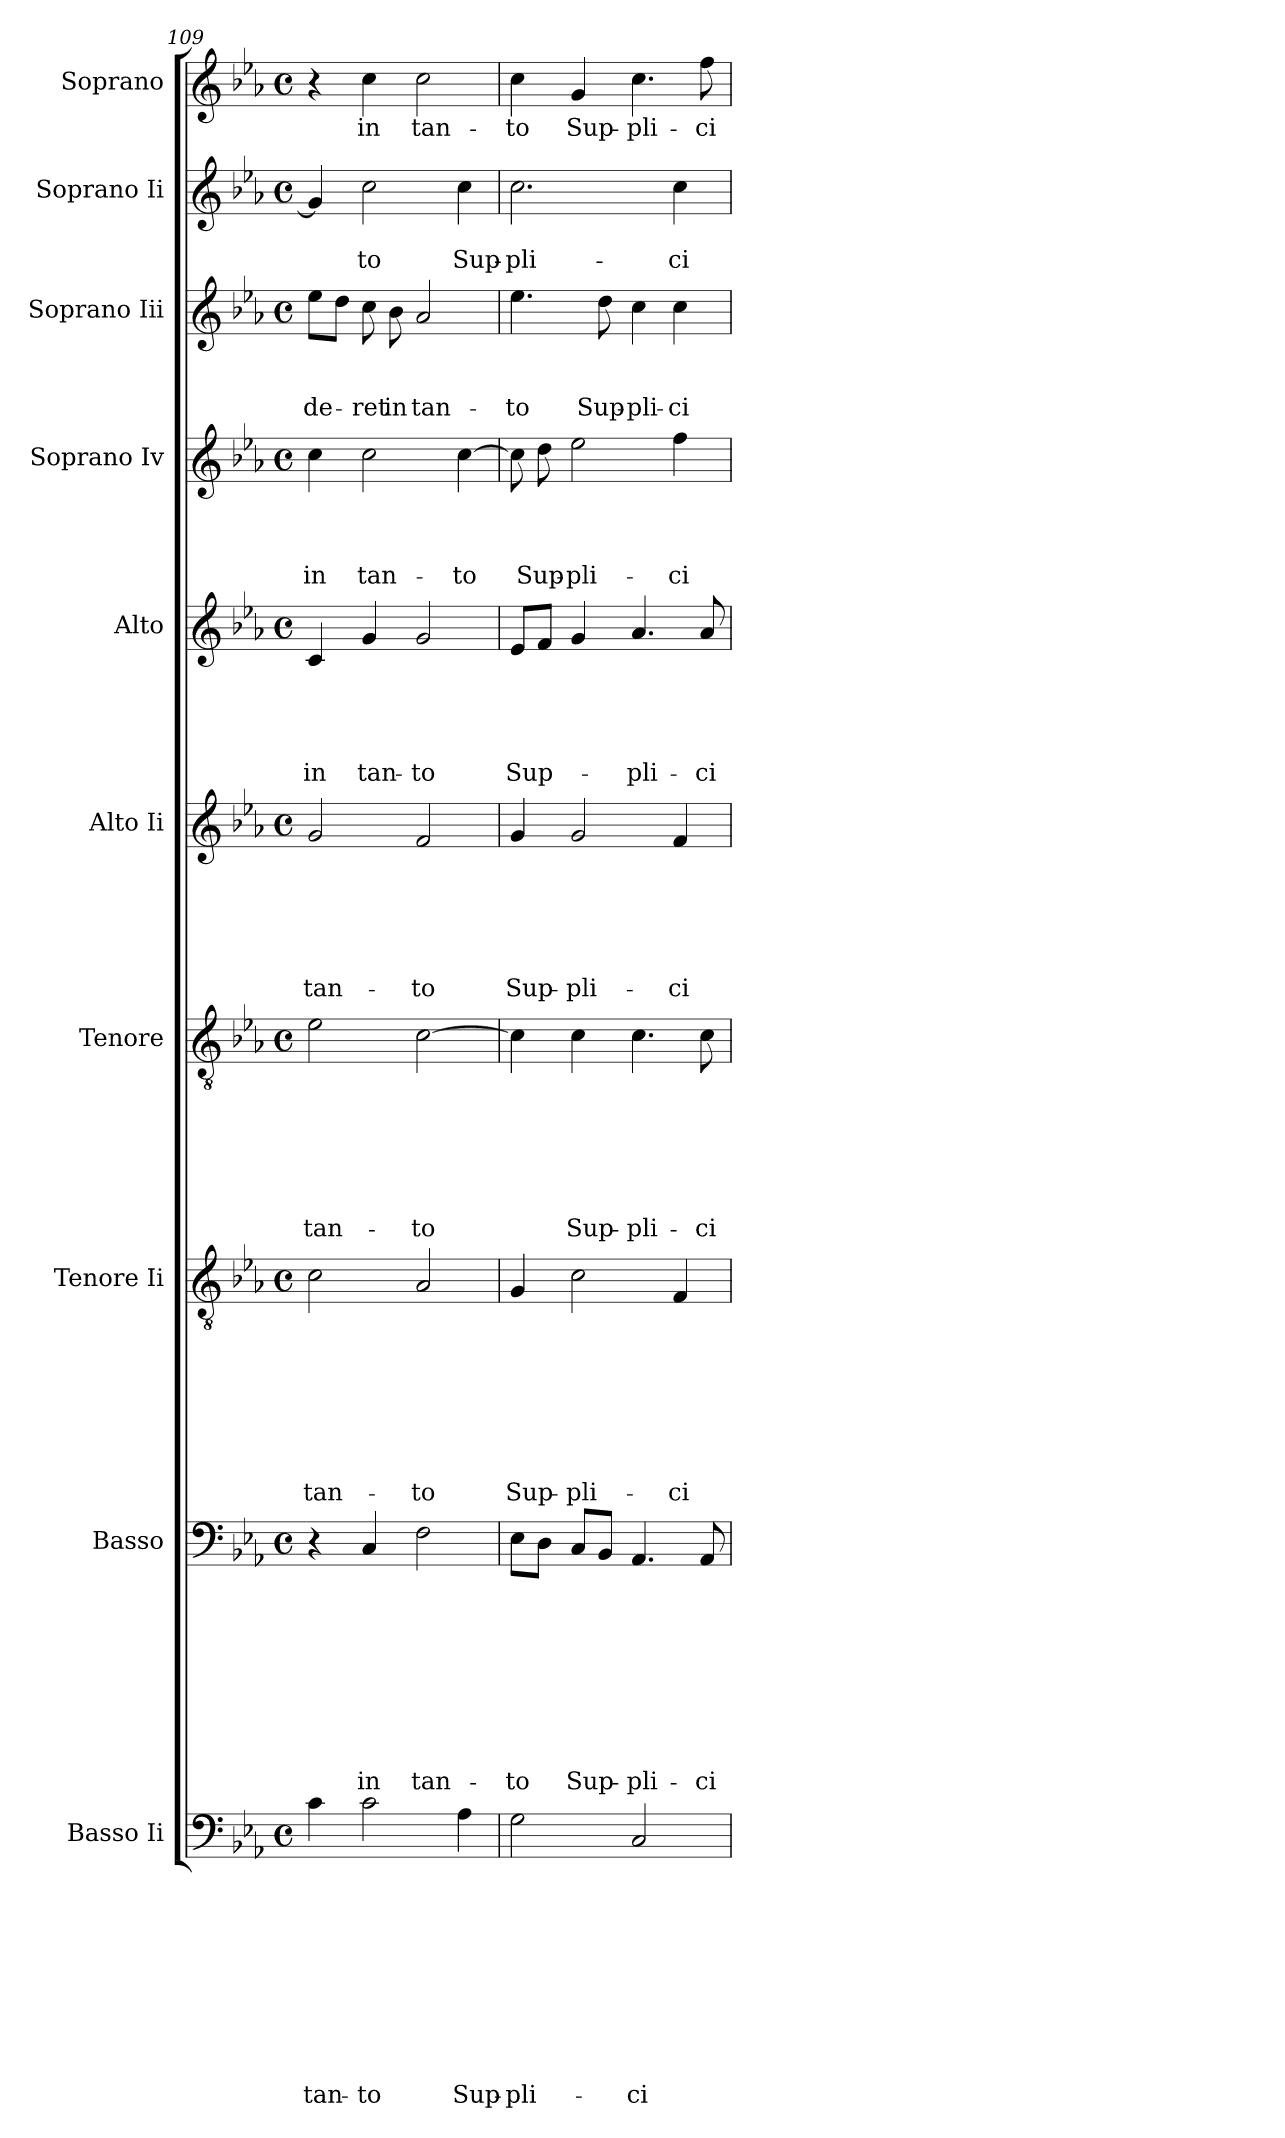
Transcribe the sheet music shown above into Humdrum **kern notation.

**kern	**text	**text	**text	**text	**text	**text	**text	**text	**text	**text	**kern	**text	**text	**text	**text	**text	**text	**text	**text	**text	**kern	**text	**text	**text	**text	**text	**text	**text	**text	**kern	**text	**text	**text	**text	**text	**text	**text	**kern	**text	**text	**text	**text	**text	**text	**kern	**text	**text	**text	**text	**text	**kern	**text	**text	**text	**text	**kern	**text	**text	**text	**kern	**text	**text	**kern	**text
*part10	*part10	*part10	*part10	*part10	*part10	*part10	*part10	*part10	*part10	*part10	*part9	*part9	*part9	*part9	*part9	*part9	*part9	*part9	*part9	*part9	*part8	*part8	*part8	*part8	*part8	*part8	*part8	*part8	*part8	*part7	*part7	*part7	*part7	*part7	*part7	*part7	*part7	*part6	*part6	*part6	*part6	*part6	*part6	*part6	*part5	*part5	*part5	*part5	*part5	*part5	*part4	*part4	*part4	*part4	*part4	*part3	*part3	*part3	*part3	*part2	*part2	*part2	*part1	*part1
*staff10	*staff10	*staff10	*staff10	*staff10	*staff10	*staff10	*staff10	*staff10	*staff10	*staff10	*staff9	*staff9	*staff9	*staff9	*staff9	*staff9	*staff9	*staff9	*staff9	*staff9	*staff8	*staff8	*staff8	*staff8	*staff8	*staff8	*staff8	*staff8	*staff8	*staff7	*staff7	*staff7	*staff7	*staff7	*staff7	*staff7	*staff7	*staff6	*staff6	*staff6	*staff6	*staff6	*staff6	*staff6	*staff5	*staff5	*staff5	*staff5	*staff5	*staff5	*staff4	*staff4	*staff4	*staff4	*staff4	*staff3	*staff3	*staff3	*staff3	*staff2	*staff2	*staff2	*staff1	*staff1
*I"Basso Ii	*	*	*	*	*	*	*	*	*	*	*I"Basso	*	*	*	*	*	*	*	*	*	*I"Tenore Ii	*	*	*	*	*	*	*	*	*I"Tenore	*	*	*	*	*	*	*	*I"Alto Ii	*	*	*	*	*	*	*I"Alto	*	*	*	*	*	*I"Soprano Iv	*	*	*	*	*I"Soprano Iii	*	*	*	*I"Soprano Ii	*	*	*I"Soprano	*
*clefF4	*	*	*	*	*	*	*	*	*	*	*clefF4	*	*	*	*	*	*	*	*	*	*clefGv2	*	*	*	*	*	*	*	*	*clefGv2	*	*	*	*	*	*	*	*clefG2	*	*	*	*	*	*	*clefG2	*	*	*	*	*	*clefG2	*	*	*	*	*clefG2	*	*	*	*clefG2	*	*	*clefG2	*
*k[b-e-a-]	*	*	*	*	*	*	*	*	*	*	*k[b-e-a-]	*	*	*	*	*	*	*	*	*	*k[b-e-a-]	*	*	*	*	*	*	*	*	*k[b-e-a-]	*	*	*	*	*	*	*	*k[b-e-a-]	*	*	*	*	*	*	*k[b-e-a-]	*	*	*	*	*	*k[b-e-a-]	*	*	*	*	*k[b-e-a-]	*	*	*	*k[b-e-a-]	*	*	*k[b-e-a-]	*
*E-:	*	*	*	*	*	*	*	*	*	*	*E-:	*	*	*	*	*	*	*	*	*	*E-:	*	*	*	*	*	*	*	*	*E-:	*	*	*	*	*	*	*	*E-:	*	*	*	*	*	*	*E-:	*	*	*	*	*	*E-:	*	*	*	*	*E-:	*	*	*	*E-:	*	*	*E-:	*
*M4/4	*	*	*	*	*	*	*	*	*	*	*M4/4	*	*	*	*	*	*	*	*	*	*M4/4	*	*	*	*	*	*	*	*	*M4/4	*	*	*	*	*	*	*	*M4/4	*	*	*	*	*	*	*M4/4	*	*	*	*	*	*M4/4	*	*	*	*	*M4/4	*	*	*	*M4/4	*	*	*M4/4	*
*met(c)	*	*	*	*	*	*	*	*	*	*	*met(c)	*	*	*	*	*	*	*	*	*	*met(c)	*	*	*	*	*	*	*	*	*met(c)	*	*	*	*	*	*	*	*met(c)	*	*	*	*	*	*	*met(c)	*	*	*	*	*	*met(c)	*	*	*	*	*met(c)	*	*	*	*met(c)	*	*	*met(c)	*
=109	=109	=109	=109	=109	=109	=109	=109	=109	=109	=109	=109	=109	=109	=109	=109	=109	=109	=109	=109	=109	=109	=109	=109	=109	=109	=109	=109	=109	=109	=109	=109	=109	=109	=109	=109	=109	=109	=109	=109	=109	=109	=109	=109	=109	=109	=109	=109	=109	=109	=109	=109	=109	=109	=109	=109	=109	=109	=109	=109	=109	=109	=109	=109	=109
!	!	!	!	!	!	!	!	!	!	!LO:LY:b	!	!	!	!	!	!	!	!	!	!	!	!	!	!	!	!	!	!	!LO:LY:b	!	!	!	!	!	!	!	!LO:LY:b	!	!	!	!	!	!	!LO:LY:b	!	!	!	!	!	!LO:LY:b	!	!	!	!	!LO:LY:b	!	!	!	!LO:LY:b	!	!	!	!	!
4c\	.	.	.	.	.	.	.	.	.	tan-	4r	.	.	.	.	.	.	.	.	.	2c\	.	.	.	.	.	.	.	tan-	2e-\	.	.	.	.	.	.	tan-	2g/	.	.	.	.	.	tan-	4c/	.	.	.	.	in	4cc\	.	.	.	in	8ee-\L	.	.	-de-	4g/]	.	.	4r	.
.	.	.	.	.	.	.	.	.	.	.	.	.	.	.	.	.	.	.	.	.	.	.	.	.	.	.	.	.	.	.	.	.	.	.	.	.	.	.	.	.	.	.	.	.	.	.	.	.	.	.	.	.	.	.	.	8dd\J	.	.	.	.	.	.	.	.
!	!	!	!	!	!	!	!	!	!	!LO:LY:b	!	!	!	!	!	!	!	!	!	!LO:LY:b	!	!	!	!	!	!	!	!	!	!	!	!	!	!	!	!	!	!	!	!	!	!	!	!	!	!	!	!	!	!LO:LY:b	!	!	!	!	!LO:LY:b	!	!	!	!LO:LY:b	!	!	!LO:LY:b	!	!LO:LY:b
2c\	.	.	.	.	.	.	.	.	.	-to	4C/	.	.	.	.	.	.	.	.	in	.	.	.	.	.	.	.	.	.	.	.	.	.	.	.	.	.	.	.	.	.	.	.	.	4g/	.	.	.	.	tan-	2cc\	.	.	.	tan-	8cc\	.	.	-ret	2cc\	.	-to	4cc\	in
!	!	!	!	!	!	!	!	!	!	!	!	!	!	!	!	!	!	!	!	!	!	!	!	!	!	!	!	!	!	!	!	!	!	!	!	!	!	!	!	!	!	!	!	!	!	!	!	!	!	!	!	!	!	!	!	!	!	!	!LO:LY:b	!	!	!	!	!
.	.	.	.	.	.	.	.	.	.	.	.	.	.	.	.	.	.	.	.	.	.	.	.	.	.	.	.	.	.	.	.	.	.	.	.	.	.	.	.	.	.	.	.	.	.	.	.	.	.	.	.	.	.	.	.	8b-\	.	.	in	.	.	.	.	.
!	!	!	!	!	!	!	!	!	!	!	!	!	!	!	!	!	!	!	!	!LO:LY:b	!	!	!	!	!	!	!	!	!LO:LY:b	!	!	!	!	!	!	!	!LO:LY:b	!	!	!	!	!	!	!LO:LY:b	!	!	!	!	!	!LO:LY:b	!	!	!	!	!	!	!	!	!LO:LY:b	!	!	!	!	!LO:LY:b
.	.	.	.	.	.	.	.	.	.	.	2F\	.	.	.	.	.	.	.	.	tan-	2A-/	.	.	.	.	.	.	.	-to	[>2c\	.	.	.	.	.	.	-to	2f/	.	.	.	.	.	-to	2g/	.	.	.	.	-to	.	.	.	.	.	2a-/	.	.	tan-	.	.	.	2cc\	tan-
!	!	!	!	!	!	!	!	!	!	!LO:LY:b	!	!	!	!	!	!	!	!	!	!	!	!	!	!	!	!	!	!	!	!	!	!	!	!	!	!	!	!	!	!	!	!	!	!	!	!	!	!	!	!	!	!	!	!	!LO:LY:b	!	!	!	!	!	!	!LO:LY:b	!	!
4A-\	.	.	.	.	.	.	.	.	.	Sup-	.	.	.	.	.	.	.	.	.	.	.	.	.	.	.	.	.	.	.	.	.	.	.	.	.	.	.	.	.	.	.	.	.	.	.	.	.	.	.	.	[>4cc\	.	.	.	-to	.	.	.	.	4cc\	.	Sup-	.	.
=110	=110	=110	=110	=110	=110	=110	=110	=110	=110	=110	=110	=110	=110	=110	=110	=110	=110	=110	=110	=110	=110	=110	=110	=110	=110	=110	=110	=110	=110	=110	=110	=110	=110	=110	=110	=110	=110	=110	=110	=110	=110	=110	=110	=110	=110	=110	=110	=110	=110	=110	=110	=110	=110	=110	=110	=110	=110	=110	=110	=110	=110	=110	=110	=110
!	!	!	!	!	!	!	!	!	!	!LO:LY:b	!	!	!	!	!	!	!	!	!	!LO:LY:b	!	!	!	!	!	!	!	!	!LO:LY:b	!	!	!	!	!	!	!	!	!	!	!	!	!	!	!LO:LY:b	!	!	!	!	!	!LO:LY:b	!	!	!	!	!	!	!	!	!LO:LY:b	!	!	!LO:LY:b	!	!LO:LY:b
2G\	.	.	.	.	.	.	.	.	.	-pli-	8E-\L	.	.	.	.	.	.	.	.	-to	4G/	.	.	.	.	.	.	.	Sup-	4c\]	.	.	.	.	.	.	.	4g/	.	.	.	.	.	Sup-	8e-/L	.	.	.	.	Sup-	8cc\]	.	.	.	.	4.ee-\	.	.	-to	2.cc\	.	-pli-	4cc\	-to
!	!	!	!	!	!	!	!	!	!	!	!	!	!	!	!	!	!	!	!	!	!	!	!	!	!	!	!	!	!	!	!	!	!	!	!	!	!	!	!	!	!	!	!	!	!	!	!	!	!	!	!	!	!	!	!LO:LY:b	!	!	!	!	!	!	!	!	!
.	.	.	.	.	.	.	.	.	.	.	8D\J	.	.	.	.	.	.	.	.	.	.	.	.	.	.	.	.	.	.	.	.	.	.	.	.	.	.	.	.	.	.	.	.	.	8f/J	.	.	.	.	.	8dd\	.	.	.	Sup-	.	.	.	.	.	.	.	.	.
!	!	!	!	!	!	!	!	!	!	!	!	!	!	!	!	!	!	!	!	!LO:LY:b	!	!	!	!	!	!	!	!	!LO:LY:b	!	!	!	!	!	!	!	!LO:LY:b	!	!	!	!	!	!	!LO:LY:b	!	!	!	!	!	!	!	!	!	!	!LO:LY:b:rj	!	!	!	!	!	!	!	!	!LO:LY:b
.	.	.	.	.	.	.	.	.	.	.	8C/L	.	.	.	.	.	.	.	.	Sup-	2c\	.	.	.	.	.	.	.	-pli-	4c\	.	.	.	.	.	.	Sup-	2g/	.	.	.	.	.	-pli-	4g/	.	.	.	.	.	2ee-\	.	.	.	-pli-	.	.	.	.	.	.	.	4g/	Sup-
!	!	!	!	!	!	!	!	!	!	!	!	!	!	!	!	!	!	!	!	!	!	!	!	!	!	!	!	!	!	!	!	!	!	!	!	!	!	!	!	!	!	!	!	!	!	!	!	!	!	!	!	!	!	!	!	!	!	!	!LO:LY:b	!	!	!	!	!
.	.	.	.	.	.	.	.	.	.	.	8BB-/J	.	.	.	.	.	.	.	.	.	.	.	.	.	.	.	.	.	.	.	.	.	.	.	.	.	.	.	.	.	.	.	.	.	.	.	.	.	.	.	.	.	.	.	.	8dd\	.	.	Sup-	.	.	.	.	.
!	!	!	!	!	!	!	!	!	!	!LO:LY:b	!	!	!	!	!	!	!	!	!	!LO:LY:b	!	!	!	!	!	!	!	!	!	!	!	!	!	!	!	!	!LO:LY:b	!	!	!	!	!	!	!	!	!	!	!	!	!LO:LY:b	!	!	!	!	!	!	!	!	!LO:LY:b:rj	!	!	!	!	!LO:LY:b
2C/	.	.	.	.	.	.	.	.	.	-ci-	4.AA-/	.	.	.	.	.	.	.	.	-pli-	.	.	.	.	.	.	.	.	.	4.c\	.	.	.	.	.	.	-pli-	.	.	.	.	.	.	.	4.a-/	.	.	.	.	-pli-	.	.	.	.	.	4cc\	.	.	-pli-	.	.	.	4.cc\	-pli-
!	!	!	!	!	!	!	!	!	!	!	!	!	!	!	!	!	!	!	!	!	!	!	!	!	!	!	!	!	!LO:LY:b	!	!	!	!	!	!	!	!	!	!	!	!	!	!	!LO:LY:b	!	!	!	!	!	!	!	!	!	!	!LO:LY:b	!	!	!	!LO:LY:b	!	!	!LO:LY:b	!	!
.	.	.	.	.	.	.	.	.	.	.	.	.	.	.	.	.	.	.	.	.	4F/	.	.	.	.	.	.	.	-ci-	.	.	.	.	.	.	.	.	4f/	.	.	.	.	.	-ci-	.	.	.	.	.	.	4ff\	.	.	.	-ci-	4cc\	.	.	-ci-	4cc\	.	-ci-	.	.
!	!	!	!	!	!	!	!	!	!	!	!	!	!	!	!	!	!	!	!	!LO:LY:b	!	!	!	!	!	!	!	!	!	!	!	!	!	!	!	!	!LO:LY:b	!	!	!	!	!	!	!	!	!	!	!	!	!LO:LY:b	!	!	!	!	!	!	!	!	!	!	!	!	!	!LO:LY:b
.	.	.	.	.	.	.	.	.	.	.	8AA-/	.	.	.	.	.	.	.	.	-ci-	.	.	.	.	.	.	.	.	.	8c\	.	.	.	.	.	.	-ci-	.	.	.	.	.	.	.	8a-/	.	.	.	.	-ci-	.	.	.	.	.	.	.	.	.	.	.	.	8ff\	-ci-
=	=	=	=	=	=	=	=	=	=	=	=	=	=	=	=	=	=	=	=	=	=	=	=	=	=	=	=	=	=	=	=	=	=	=	=	=	=	=	=	=	=	=	=	=	=	=	=	=	=	=	=	=	=	=	=	=	=	=	=	=	=	=	=	=
*-	*-	*-	*-	*-	*-	*-	*-	*-	*-	*-	*-	*-	*-	*-	*-	*-	*-	*-	*-	*-	*-	*-	*-	*-	*-	*-	*-	*-	*-	*-	*-	*-	*-	*-	*-	*-	*-	*-	*-	*-	*-	*-	*-	*-	*-	*-	*-	*-	*-	*-	*-	*-	*-	*-	*-	*-	*-	*-	*-	*-	*-	*-	*-	*-
